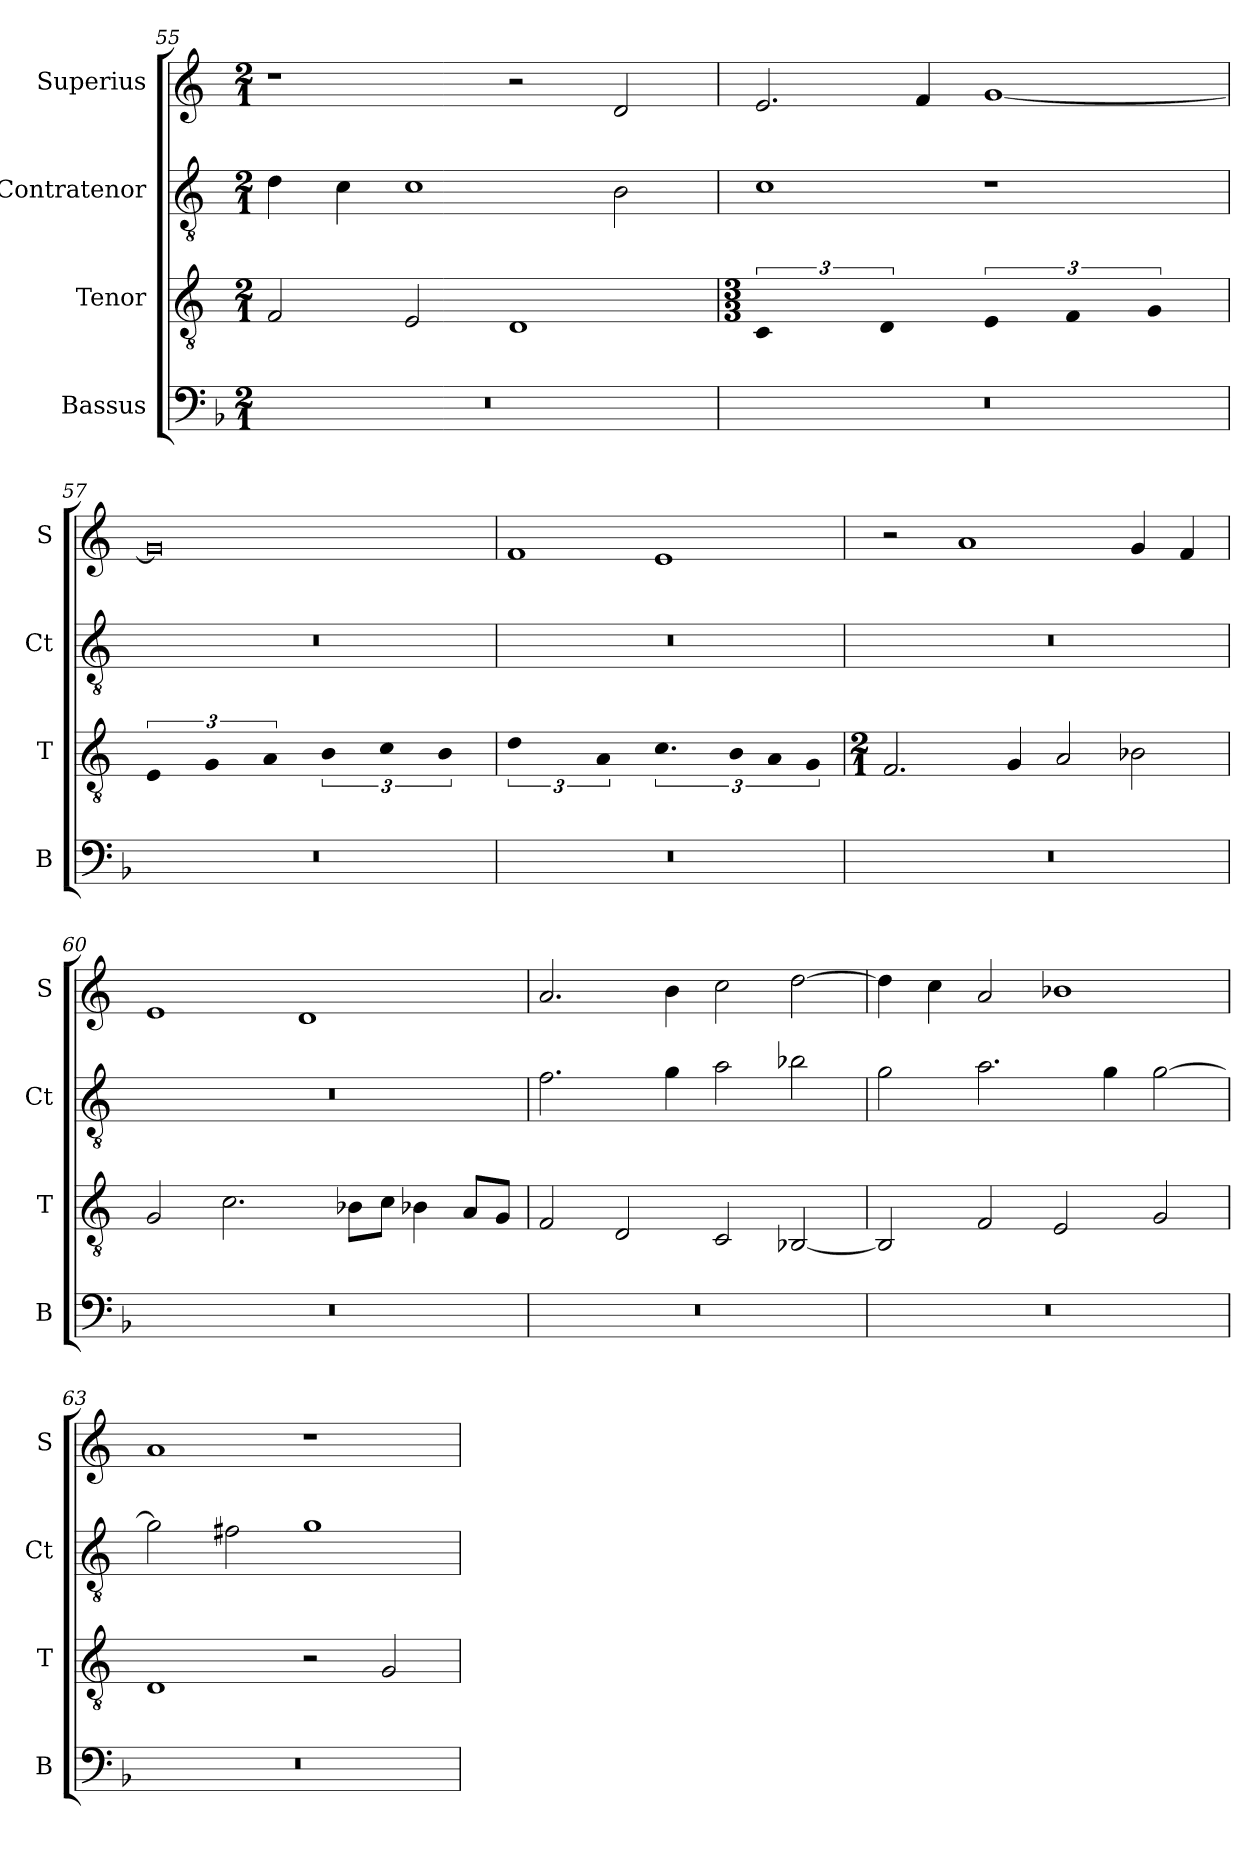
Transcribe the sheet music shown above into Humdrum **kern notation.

**kern	**kern	**kern	**kern
*part4	*part3	*part2	*part1
*staff4	*staff3	*staff2	*staff1
*I"Bassus	*I"Tenor	*I"Contratenor	*I"Superius
*I'B	*I'T	*I'Ct	*I'S
*clefF4	*clefGv2	*clefGv2	*clefG2
*k[b-]	*k[]	*k[]	*k[]
*M2/1	*M2/1	*M2/1	*M2/1
=55	=55	=55	=55
0r	2F	4d	1r
.	.	4c	.
.	2E	1c	.
.	1D	.	2r
.	.	2B	2d
=56	=56	=56	=56
*	*M3/3	*	*
!	!LO:N:vis=1	!	!
0r	3%2C	1c	2.e
!	!LO:N:vis=2	!	!
.	3D	.	.
.	.	.	4f
!	!LO:N:vis=2	!	!
.	3E	1r	[1g
!	!LO:N:vis=2	!	!
.	3F	.	.
!	!LO:N:vis=2	!	!
.	3G	.	.
=57	=57	=57	=57
!	!LO:N:vis=2	!	!
0r	3E	0r	0g]
!	!LO:N:vis=2	!	!
.	3G	.	.
!	!LO:N:vis=2	!	!
.	3A	.	.
!	!LO:N:vis=2	!	!
.	3B	.	.
!	!LO:N:vis=2	!	!
.	3c	.	.
!	!LO:N:vis=2	!	!
.	3B	.	.
=58	=58	=58	=58
!	!LO:N:vis=1	!	!
0r	3%2d	0r	1f
!	!LO:N:vis=2	!	!
.	3A	.	.
!	!LO:N:vis=2.	!	!
.	3.c	.	1e
!	!LO:N:vis=4	!	!
.	6B	.	.
!	!LO:N:vis=4	!	!
.	6A	.	.
!	!LO:N:vis=4	!	!
.	6G	.	.
=59	=59	=59	=59
*	*M2/1	*	*
0r	2.F	0r	2r
.	.	.	1a
.	4G	.	.
.	2A	.	.
.	2B-X	.	4g
.	.	.	4f
=60	=60	=60	=60
0r	2G	0r	1e
.	2.c	.	.
.	.	.	1d
.	8B-XL	.	.
.	8cJ	.	.
.	4B-X	.	.
.	8AL	.	.
.	8GJ	.	.
=61	=61	=61	=61
0r	2F	2.f	2.a
.	2D	.	.
.	.	4g	4b
.	2C	2a	2cc
.	[2BB-X	2b-X	[2dd
=62	=62	=62	=62
0r	2BB-]	2g	4dd]
.	.	.	4cc
.	2F	2.a	2a
.	2E	.	1b-X
.	.	4g	.
.	2G	[2g	.
=63	=63	=63	=63
0r	1D	2g]	1a
.	.	2f#X	.
.	2r	1g	1r
.	2G	.	.
=	=	=	=
*-	*-	*-	*-
